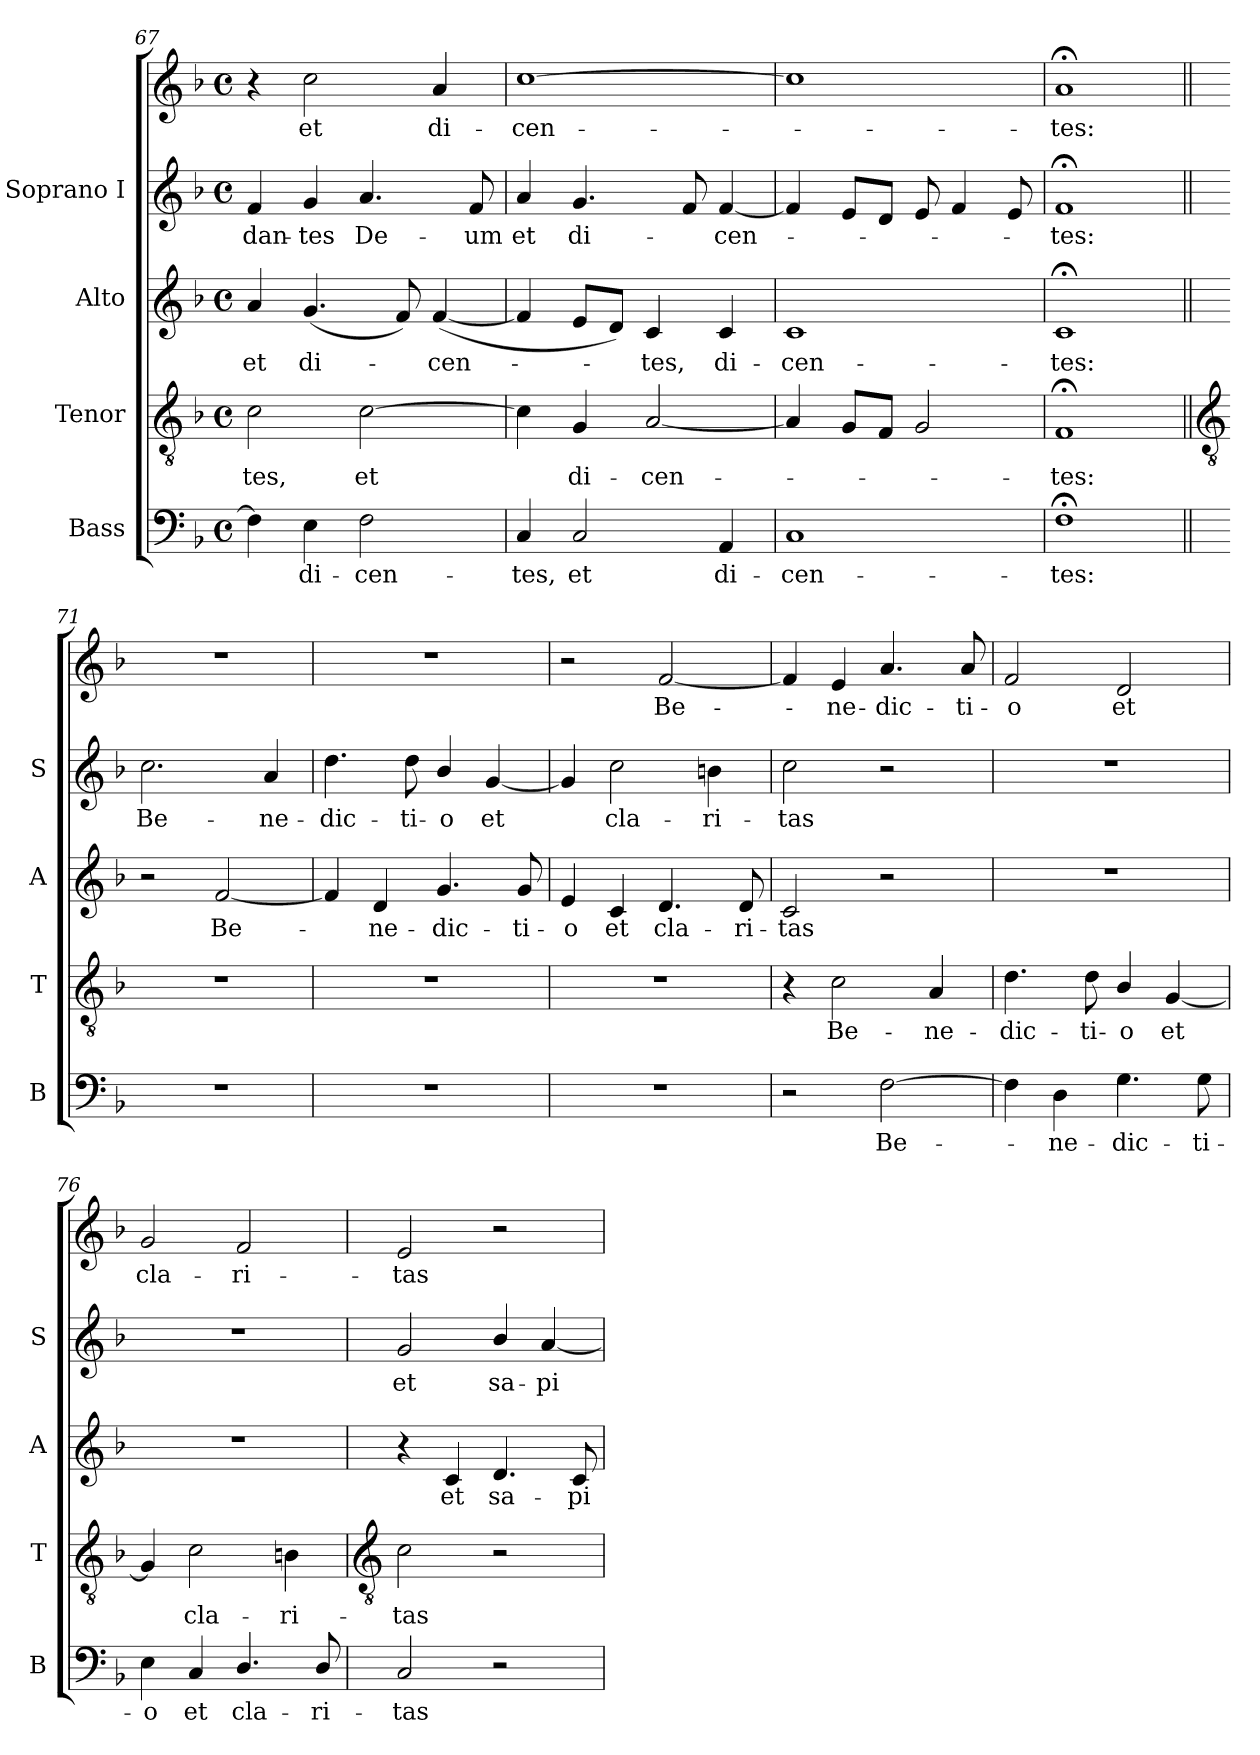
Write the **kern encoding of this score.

**kern	**text	**kern	**text	**kern	**text	**kern	**text	**kern	**text
*part4	*part4	*part3	*part3	*part2	*part2	*part1	*part1	*part1	*part1
*staff5	*staff5	*staff4	*staff4	*staff3	*staff3	*staff2	*staff2	*staff1	*staff1
*I"Bass	*	*I"Tenor	*	*I"Alto	*	*I"Soprano I	*	*	*
*I'B	*	*I'T	*	*I'A	*	*I'S	*	*	*
*clefF4	*	*clefGv2	*	*clefG2	*	*clefG2	*	*clefG2	*
*k[b-]	*	*k[b-]	*	*k[b-]	*	*k[b-]	*	*k[b-]	*
*F:	*	*F:	*	*F:	*	*F:	*	*F:	*
*M4/4	*	*M4/4	*	*M4/4	*	*M4/4	*	*M4/4	*
*met(c)	*	*met(c)	*	*met(c)	*	*met(c)	*	*met(c)	*
=67	=67	=67	=67	=67	=67	=67	=67	=67	=67
!	!	!	!LO:LY:b	!	!LO:LY:b	!	!LO:LY:b	!	!
4F]	.	2c	tes,	4a	et	4f	-dan-	4r	.
!	!LO:LY:b	!	!	!	!LO:LY:b	!	!LO:LY:b	!	!LO:LY:b
4E	di-	.	.	(<4.g	di-	4g	-tes	2cc	-et
!	!LO:LY:b	!	!LO:LY:b	!	!	!	!LO:LY:b	!	!
2F	-cen-	[2c	et	.	.	4.a	De-	.	.
.	.	.	.	8f)	.	.	.	.	.
!	!	!	!	!	!LO:LY:b	!	!	!	!LO:LY:b
.	.	.	.	(<[4f	cen-	.	.	4a	di-
!	!	!	!	!	!	!	!LO:LY:b	!	!
.	.	.	.	.	.	8f	-um	.	.
=68	=68	=68	=68	=68	=68	=68	=68	=68	=68
!	!LO:LY:b	!	!	!	!	!	!LO:LY:b	!	!LO:LY:b
4C	-tes,	4c]	.	4f]	.	4a	et	[1cc	cen-
!	!LO:LY:b	!	!LO:LY:b	!	!	!	!LO:LY:b	!	!
2C	et	4G	di-	8eL	.	4.g	di-	.	.
.	.	.	.	8dJ)	.	.	.	.	.
!	!	!	!LO:LY:b	!	!LO:LY:b	!	!	!	!
.	.	[2A	-cen-	4c	tes,	.	.	.	.
.	.	.	.	.	.	8f	.	.	.
!	!LO:LY:b	!	!	!	!LO:LY:b	!	!LO:LY:b	!	!
4AA	di-	.	.	4c	di-	[4f	cen-	.	.
=69	=69	=69	=69	=69	=69	=69	=69	=69	=69
!	!LO:LY:b	!	!	!	!LO:LY:b	!	!	!	!
1C	-cen-	4A]	.	1c	-cen-	4f]	.	1cc]	.
.	.	8GL	.	.	.	8eL	.	.	.
.	.	8FJ	.	.	.	8dJ	.	.	.
.	.	2G	.	.	.	8e	.	.	.
.	.	.	.	.	.	4f	.	.	.
.	.	.	.	.	.	8e	.	.	.
=70	=70	=70	=70	=70	=70	=70	=70	=70	=70
!	!LO:LY:b	!	!LO:LY:b	!	!LO:LY:b	!	!LO:LY:b	!	!LO:LY:b
1F;<	-tes:	1F;<	tes:	1c;<	-tes:	1f;<	tes:	1a;<	tes:
!!LO:LB:g=z
=71||	=71||	=71||	=71||	=71||	=71||	=71||	=71||	=71||	=71||
*	*	*clefGv2	*	*	*	*	*	*	*
!	!	!	!	!	!	!	!LO:LY:b	!	!
1r	.	1r	.	2r	.	2.cc	Be-	1r	.
!	!	!	!	!	!LO:LY:b	!	!	!	!
.	.	.	.	[2f	Be-	.	.	.	.
!	!	!	!	!	!	!	!LO:LY:b	!	!
.	.	.	.	.	.	4a	-ne-	.	.
=72	=72	=72	=72	=72	=72	=72	=72	=72	=72
!	!	!	!	!	!	!	!LO:LY:b	!	!
1r	.	1r	.	4f]	.	4.dd	-dic-	1r	.
!	!	!	!	!	!LO:LY:b	!	!	!	!
.	.	.	.	4d	ne-	.	.	.	.
!	!	!	!	!	!	!	!LO:LY:b	!	!
.	.	.	.	.	.	8dd	-ti-	.	.
!	!	!	!	!	!LO:LY:b	!	!LO:LY:b	!	!
.	.	.	.	4.g	-dic-	4b-/	-o	.	.
!	!	!	!	!	!	!	!LO:LY:b	!	!
.	.	.	.	.	.	[4g	et	.	.
!	!	!	!	!	!LO:LY:b	!	!	!	!
.	.	.	.	8g	-ti-	.	.	.	.
=73	=73	=73	=73	=73	=73	=73	=73	=73	=73
!	!	!	!	!	!LO:LY:b	!	!	!	!
1r	.	1r	.	4e	-o	4g]	.	2r	.
!	!	!	!	!	!LO:LY:b	!	!LO:LY:b	!	!
.	.	.	.	4c	et	2cc	cla-	.	.
!	!	!	!	!	!LO:LY:b	!	!	!	!LO:LY:b
.	.	.	.	4.d	cla-	.	.	[2f	Be-
!	!	!	!	!	!	!	!LO:LY:b	!	!
.	.	.	.	.	.	4bn	-ri-	.	.
!	!	!	!	!	!LO:LY:b	!	!	!	!
.	.	.	.	8d	-ri-	.	.	.	.
=74	=74	=74	=74	=74	=74	=74	=74	=74	=74
!	!	!	!	!	!LO:LY:b	!	!LO:LY:b	!	!
2r	.	4r	.	2c	-tas	2cc	-tas	4f]	.
!	!	!	!LO:LY:b	!	!	!	!	!	!LO:LY:b
.	.	2c	Be-	.	.	.	.	4e	-ne-
!	!LO:LY:b	!	!	!	!	!	!	!	!LO:LY:b
[2F	Be-	.	.	2r	.	2r	.	4.a	-dic-
!	!	!	!LO:LY:b	!	!	!	!	!	!
.	.	4A	-ne-	.	.	.	.	.	.
!	!	!	!	!	!	!	!	!	!LO:LY:b
.	.	.	.	.	.	.	.	8a	-ti-
=75	=75	=75	=75	=75	=75	=75	=75	=75	=75
!	!	!	!LO:LY:b	!	!	!	!	!	!LO:LY:b
4F]	.	4.d	-dic-	1r	.	1r	.	2f	o
!	!LO:LY:b	!	!	!	!	!	!	!	!
4D	ne-	.	.	.	.	.	.	.	.
!	!	!	!LO:LY:b	!	!	!	!	!	!
.	.	8d	-ti-	.	.	.	.	.	.
!	!LO:LY:b	!	!LO:LY:b	!	!	!	!	!	!LO:LY:b
4.G	-dic-	4B-/	-o	.	.	.	.	2d	et
!	!	!	!LO:LY:b	!	!	!	!	!	!
.	.	[4G	et	.	.	.	.	.	.
!	!LO:LY:b	!	!	!	!	!	!	!	!
8G	-ti-	.	.	.	.	.	.	.	.
=76	=76	=76	=76	=76	=76	=76	=76	=76	=76
!	!LO:LY:b	!	!	!	!	!	!	!	!LO:LY:b
4E	-o	4G]	.	1r	.	1r	.	2g	cla-
!	!LO:LY:b	!	!LO:LY:b	!	!	!	!	!	!
4C	et	2c	cla-	.	.	.	.	.	.
!	!LO:LY:b	!	!	!	!	!	!	!	!LO:LY:b
4.D/	cla-	.	.	.	.	.	.	2f	-ri-
!	!	!	!LO:LY:b	!	!	!	!	!	!
.	.	4Bn	-ri-	.	.	.	.	.	.
!	!LO:LY:b	!	!	!	!	!	!	!	!
8D/	-ri-	.	.	.	.	.	.	.	.
!!LO:LB:g=z
=77	=77	=77	=77	=77	=77	=77	=77	=77	=77
*	*	*clefGv2	*	*	*	*	*	*	*
!	!LO:LY:b	!	!LO:LY:b	!	!	!	!LO:LY:b	!	!LO:LY:b
2C	-tas	2c	-tas	4r	.	2g	et	2e	-tas
!	!	!	!	!	!LO:LY:b	!	!	!	!
.	.	.	.	4c	et	.	.	.	.
!	!	!	!	!	!LO:LY:b	!	!LO:LY:b	!	!
2r	.	2r	.	4.d	sa-	4b-/	sa-	2r	.
!	!	!	!	!	!	!	!LO:LY:b	!	!
.	.	.	.	.	.	[4a	-pi-	.	.
!	!	!	!	!	!LO:LY:b	!	!	!	!
.	.	.	.	8c	-pi-	.	.	.	.
=	=	=	=	=	=	=	=	=	=
*-	*-	*-	*-	*-	*-	*-	*-	*-	*-
